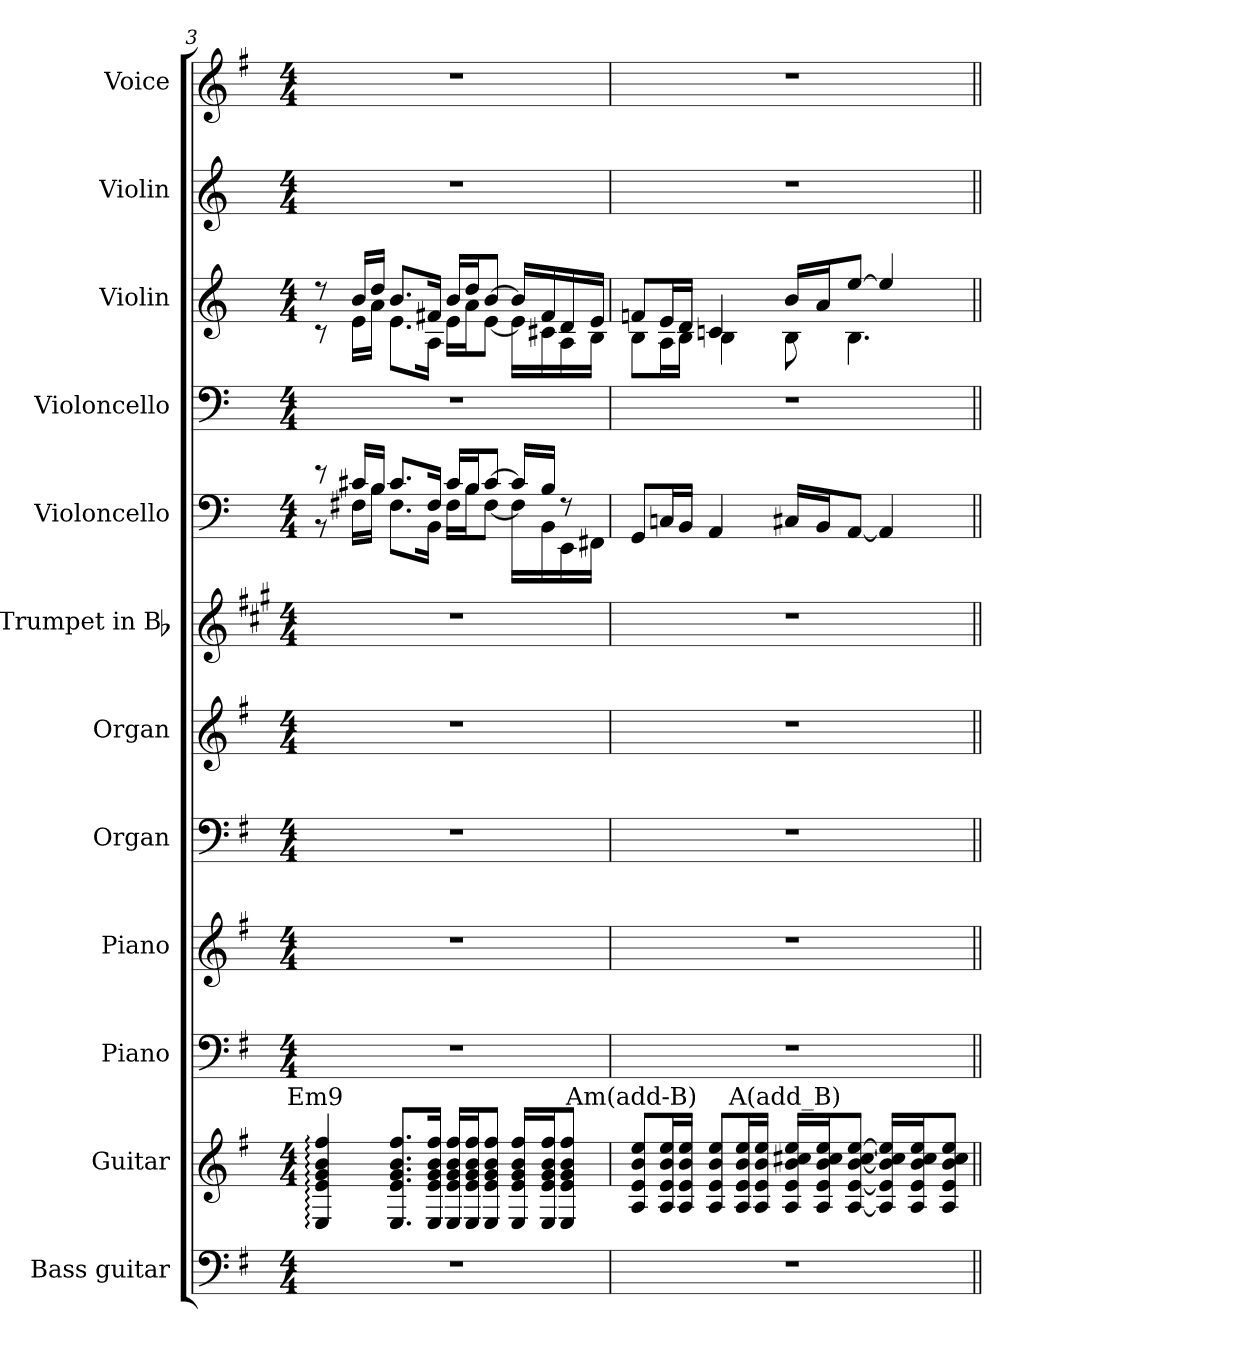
**kern	**kern	**kern	**kern	**kern	**kern	**kern	**kern	**kern	**kern	**kern	**kern
*part12	*part11	*part10	*part9	*part8	*part7	*part6	*part5	*part4	*part3	*part2	*part1
*staff12	*staff11	*staff10	*staff9	*staff8	*staff7	*staff6	*staff5	*staff4	*staff3	*staff2	*staff1
*I"Bass guitar	*I"Guitar	*I"Piano	*I"Piano	*I"Organ	*I"Organ	*I"Trumpet in Bb	*I"Violoncello	*I"Violoncello	*I"Violin	*I"Violin	*I"Voice
*I'Bass	*I'Guit.	*I'Pno	*I'Pno	*I'Org.	*I'Org.	*I'Tpt	*I'Vc.	*I'Vc.	*I'Vln	*I'Vln	*I'Voice
!!LO:LB:g=z
*clefF4	*clefG2	*clefF4	*clefG2	*clefF4	*clefG2	*clefG2	*clefF4	*clefF4	*clefG2	*clefG2	*clefG2
*ITrd7c12	*ITrd7c12	*	*	*	*	*ITrd1c2	*	*	*	*	*
*k[f#]	*k[f#]	*k[f#]	*k[f#]	*k[f#]	*k[f#]	*k[f#]	*k[]	*k[]	*k[]	*k[]	*k[f#]
*G:	*G:	*G:	*G:	*G:	*G:	*G:	*C:	*C:	*C:	*C:	*G:
*M4/4	*M4/4	*M4/4	*M4/4	*M4/4	*M4/4	*M4/4	*M4/4	*M4/4	*M4/4	*M4/4	*M4/4
=3	=3	=3	=3	=3	=3	=3	=3	=3	=3	=3	=3
*	*	*	*	*	*	*	*^	*	*^	*	*
!	!LO:TX:a:cj:t=Em9	!	!	!	!	!	!	!	!	!	!	!	!
1r	4EEi/: 4Ei: 4Gi: 4Bi: 4f#i:	1r	1r	1r	1r	1r	8r	8r	1r	8r	8r	1r	1r
.	.	.	.	.	.	.	16c#Xi/LL	16F#i\LL	.	16bi/LL	16ei\LL	.	.
.	.	.	.	.	.	.	16Bi/JJ	16Bi\JJ	.	16ddi/JJ	16ai\JJ	.	.
.	8.EEi/ 8.Ei 8.Gi 8.Bi 8.f#iL	.	.	.	.	.	8.c#i/L	8.F#i\L	.	8.bi/L	8.ei\L	.	.
.	16EEi/ 16Ei 16Gi 16Bi 16f#iJk	.	.	.	.	.	16F#i/Jk	16BBi\Jk	.	16f#Xi/Jk	16Ai\Jk	.	.
.	16EEi/ 16Ei 16Gi 16Bi 16f#iLL	.	.	.	.	.	16c#i/LL	16F#i\LL	.	16bi/LL	16ei\LL	.	.
.	16EEi/ 16Ei 16Gi 16Bi 16f#iJ	.	.	.	.	.	16Bi/J	16Bi\J	.	16ddi/J	16ai\J	.	.
.	8EEi/ 8Ei 8Gi 8Bi 8f#iJ	.	.	.	.	.	[8c#i/J	[8F#i\J	.	[8bi/J	[8ei\J	.	.
.	16EEi/ 16Ei 16Gi 16Bi 16f#iLL	.	.	.	.	.	16c#i/LL]	16F#i\LL]	.	16bi/LL]	16ei\LL]	.	.
.	16EEi/ 16Ei 16Gi 16Bi 16f#iJ	.	.	.	.	.	16Bi/JJ	16BBi\	.	16f#i/	16c#Xi\	.	.
.	8EEi/ 8Ei 8Gi 8Bi 8f#iJ	.	.	.	.	.	8r	16EEi\	.	16di/	16Ai\	.	.
.	.	.	.	.	.	.	.	16FF#i\JJ	.	16ei/JJ	16Bi\JJ	.	.
=4	=4	=4	=4	=4	=4	=4	=4	=4	=4	=4	=4	=4	=4
!	!LO:TX:a:cj:t=Am(add-B)	!	!	!	!	!	!	!	!	!	!	!	!
*	*	*	*	*	*	*	*v	*v	*	*	*	*	*
1r	8AAi/ 8Ei 8Bi 8eiL	1r	1r	1r	1r	1r	8GGi/L	1r	8fni/L	8Bi\L	1r	1r
.	16AAi/ 16Ei 16Bi 16eiL	.	.	.	.	.	16Cni/L	.	16ei/L	16Ai\L	.	.
.	16AAi/ 16Ei 16Bi 16eiJJ	.	.	.	.	.	16BBi/JJ	.	16di/JJ	16Bi\JJ	.	.
.	8AAi/ 8Ei 8Bi 8eiL	.	.	.	.	.	4AAi/	.	4cni/	4Bi\	.	.
.	16AAi/ 16Ei 16Bi 16eiL	.	.	.	.	.	.	.	.	.	.	.
.	16AAi/ 16Ei 16Bi 16eiJJ	.	.	.	.	.	.	.	.	.	.	.
!	!LO:TX:a:cj:t=A(add_B)	!	!	!	!	!	!	!	!	!	!	!
.	16AAi/ 16Ei 16Bi 16c#Xi 16eiLL	.	.	.	.	.	16C#Xi/LL	.	16bi/LL	8Bi\	.	.
.	16AAi/ 16Ei 16Bi 16c#i 16eiJ	.	.	.	.	.	16BBi/J	.	16ai/J	.	.	.
.	[8AAi/ [8Ei [8Bi [8c#i [8eiJ	.	.	.	.	.	[8AAi/J	.	[8eei/J	4.Bi\	.	.
.	16AAi/] 16Ei] 16Bi] 16c#i] 16ei]LL	.	.	.	.	.	4AAi/]	.	4eei/]	.	.	.
.	16AAi/ 16Ei 16Bi 16c#i 16eiJ	.	.	.	.	.	.	.	.	.	.	.
.	8AAi/ 8Ei 8Bi 8c#i 8eiJ	.	.	.	.	.	.	.	.	.	.	.
*	*	*	*	*	*	*	*	*	*v	*v	*	*
=||	=||	=||	=||	=||	=||	=||	=||	=||	=||	=||	=||
*-	*-	*-	*-	*-	*-	*-	*-	*-	*-	*-	*-
